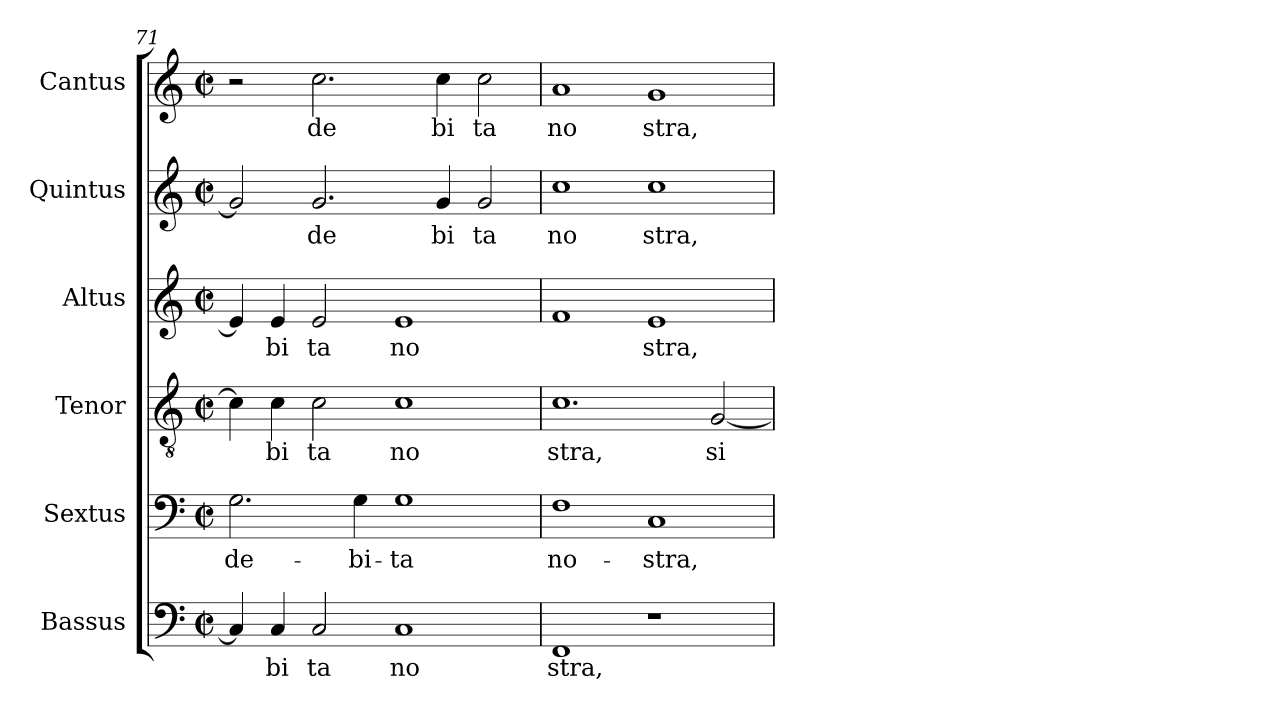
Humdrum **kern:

**kern	**text	**kern	**text	**kern	**text	**kern	**text	**kern	**text	**kern	**text
*part6	*part6	*part5	*part5	*part4	*part4	*part3	*part3	*part2	*part2	*part1	*part1
*staff6	*staff6	*staff5	*staff5	*staff4	*staff4	*staff3	*staff3	*staff2	*staff2	*staff1	*staff1
*I"Bassus	*	*I"Sextus	*	*I"Tenor	*	*I"Altus	*	*I"Quintus	*	*I"Cantus	*
!!LO:PB:g=z
*clefF4	*	*clefF4	*	*clefGv2	*	*clefG2	*	*clefG2	*	*clefG2	*
*k[]	*	*k[]	*	*k[]	*	*k[]	*	*k[]	*	*k[]	*
*C:	*	*C:	*	*C:	*	*C:	*	*C:	*	*C:	*
*M2/2	*	*M2/2	*	*M2/2	*	*M2/2	*	*M2/2	*	*M2/2	*
*met(c|)	*	*met(c|)	*	*met(c|)	*	*met(c|)	*	*met(c|)	*	*met(c|)	*
=71	=71	=71	=71	=71	=71	=71	=71	=71	=71	=71	=71
!	!LO:LY:b:cj	!	!LO:LY:b:cj	!	!LO:LY:b:cj	!	!LO:LY:b:cj	!	!LO:LY:b:cj	!	!
4C/]	--	2.G\	de-	4c\]	.	4e/]	--	2g/]	.	2r	.
!	!LO:LY:b:cj	!	!	!	!LO:LY:b:cj	!	!LO:LY:b:cj	!	!	!	!
4C/	-bi	.	.	4c\	bi	4e/	-bi	.	.	.	.
!	!LO:LY:b:cj	!	!	!	!LO:LY:b:cj	!	!LO:LY:b:cj	!	!LO:LY:b:cj	!	!LO:LY:b:cj
2C/	ta	.	.	2c\	ta	2e/	ta	2.g/	de	2.cc\	de
!	!	!	!LO:LY:b:cj	!	!	!	!	!	!	!	!
.	.	4G\	-bi-	.	.	.	.	.	.	.	.
!	!LO:LY:b:cj	!	!LO:LY:b:cj	!	!LO:LY:b:cj	!	!LO:LY:b:cj	!	!	!	!
1C	no	1G	-ta	1c	no	1e	no	.	.	.	.
!	!	!	!	!	!	!	!	!	!LO:LY:b:cj	!	!LO:LY:b:cj
.	.	.	.	.	.	.	.	4g/	bi	4cc\	bi
!	!	!	!	!	!	!	!	!	!LO:LY:b:cj	!	!LO:LY:b:cj
.	.	.	.	.	.	.	.	2g/	ta	2cc\	ta
=72	=72	=72	=72	=72	=72	=72	=72	=72	=72	=72	=72
!	!LO:LY:b:cj	!	!LO:LY:b:cj	!	!LO:LY:b:cj	!	!LO:LY:b:cj	!	!LO:LY:b:cj	!	!LO:LY:b:cj
1FF	stra,	1F	no-	1.c	stra,	1f	.	1cc	no	1a	no
!	!	!	!LO:LY:b:cj	!	!	!	!LO:LY:b:cj	!	!LO:LY:b:cj	!	!LO:LY:b:cj
1r	.	1C	-stra,	.	.	1e	stra,	1cc	stra,	1g	stra,
!	!	!	!	!	!LO:LY:b:cj	!	!	!	!	!	!
.	.	.	.	[<2G/	si	.	.	.	.	.	.
=	=	=	=	=	=	=	=	=	=	=	=
*-	*-	*-	*-	*-	*-	*-	*-	*-	*-	*-	*-
